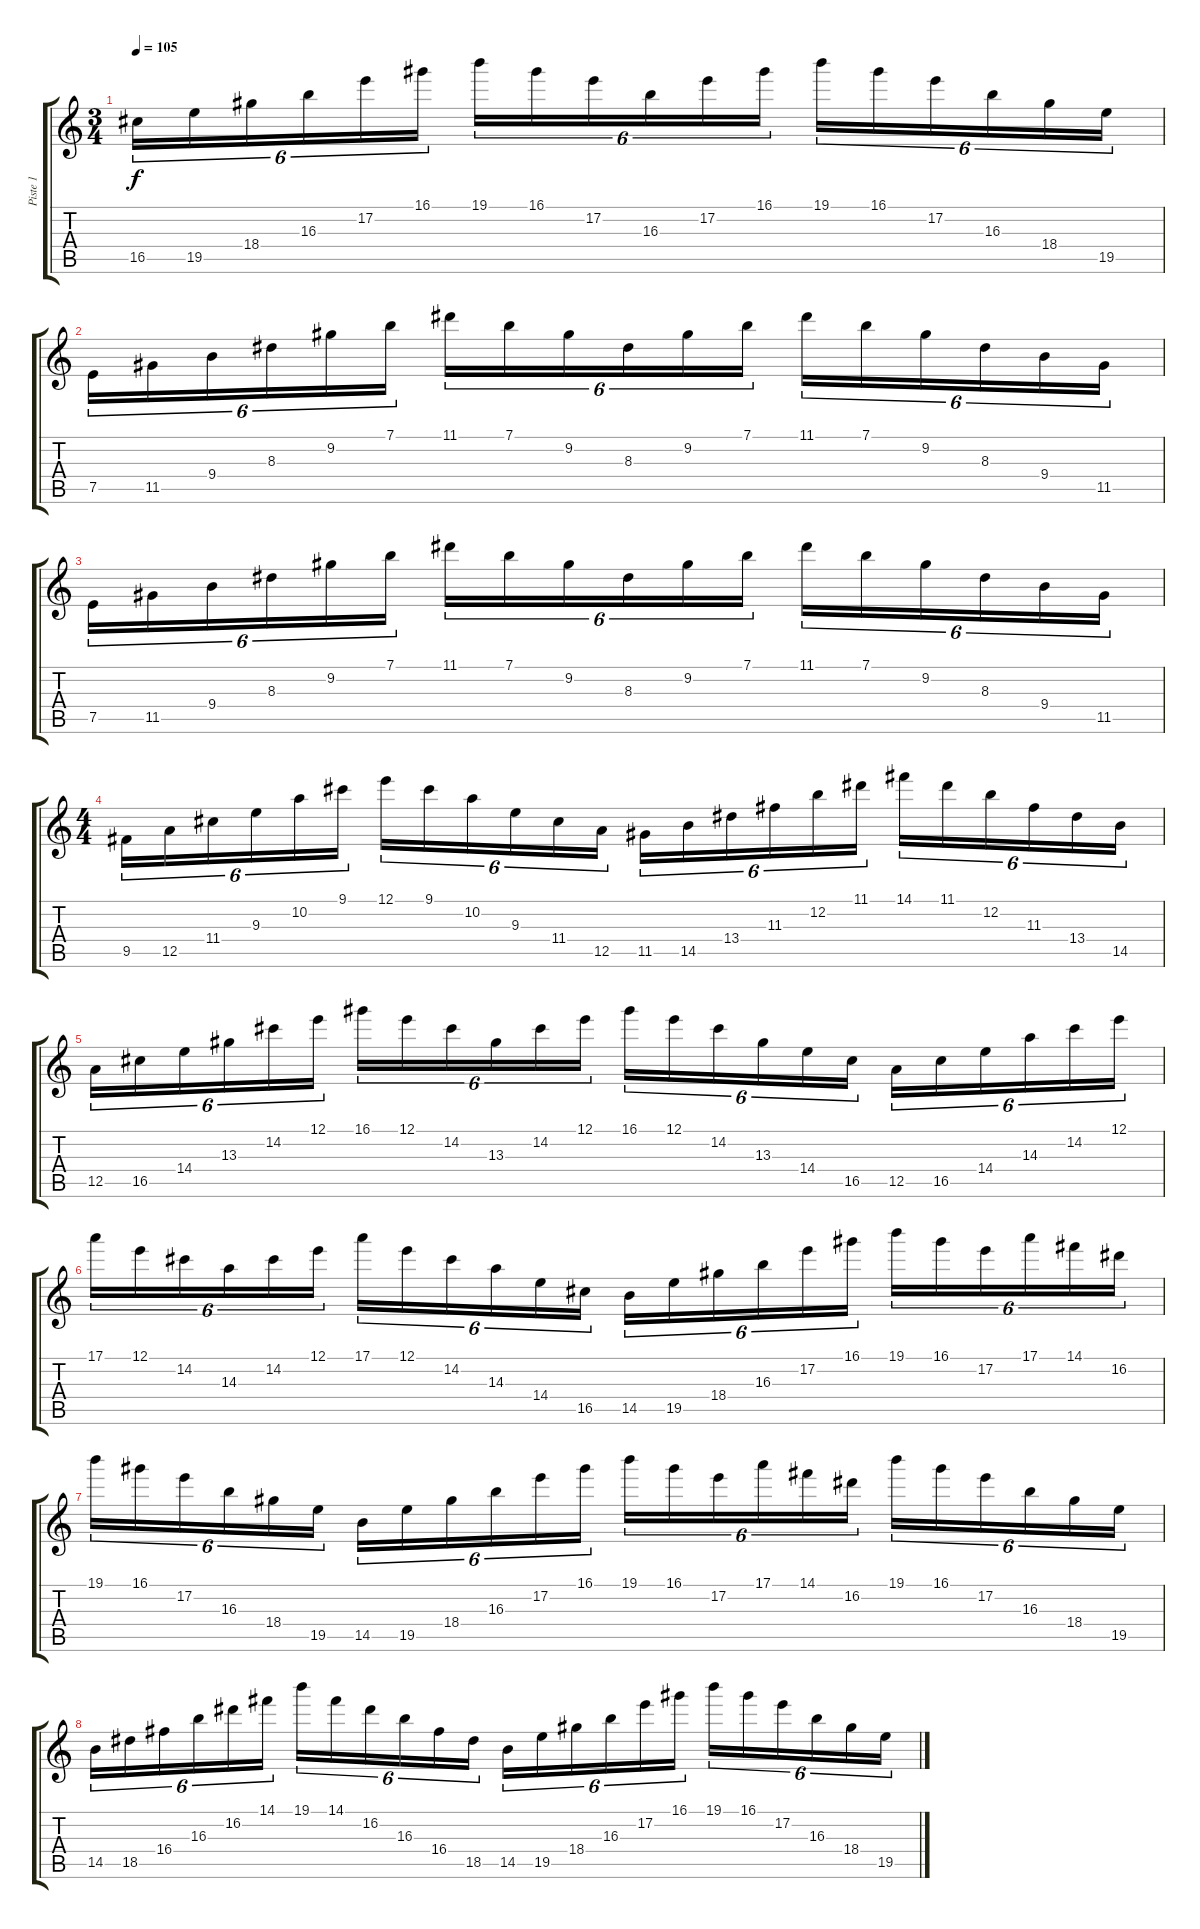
\track ("Piste 1" "Piste 1") {instrument distortionguitar}
\staff {score tabs}
\tuning (E4 B3 G3 D3 A2 E2) {hide}
\ts (3 4)
\tempo 105
\clef g2
\ks c
16.5.16{tu (6 4) dy f} 19.5.16{tu (6 4)} 18.4.16{tu (6 4)} 16.3.16{tu (6 4)} 17.2.16{tu (6 4)} 16.1.16{tu (6 4)} 19.1.16{tu (6 4)} 16.1.16{tu (6 4)} 17.2.16{tu (6 4)} 16.3.16{tu (6 4)} 17.2.16{tu (6 4)} 16.1.16{tu (6 4)} 19.1.16{tu (6 4)} 16.1.16{tu (6 4)} 17.2.16{tu (6 4)} 16.3.16{tu (6 4)} 18.4.16{tu (6 4)} 19.5.16{tu (6 4)} |
7.5.16{tu (6 4)} 11.5.16{tu (6 4)} 9.4.16{tu (6 4)} 8.3.16{tu (6 4)} 9.2.16{tu (6 4)} 7.1.16{tu (6 4)} 11.1.16{tu (6 4)} 7.1.16{tu (6 4)} 9.2.16{tu (6 4)} 8.3.16{tu (6 4)} 9.2.16{tu (6 4)} 7.1.16{tu (6 4)} 11.1.16{tu (6 4)} 7.1.16{tu (6 4)} 9.2.16{tu (6 4)} 8.3.16{tu (6 4)} 9.4.16{tu (6 4)} 11.5.16{tu (6 4)} |
7.5.16{tu (6 4)} 11.5.16{tu (6 4)} 9.4.16{tu (6 4)} 8.3.16{tu (6 4)} 9.2.16{tu (6 4)} 7.1.16{tu (6 4)} 11.1.16{tu (6 4)} 7.1.16{tu (6 4)} 9.2.16{tu (6 4)} 8.3.16{tu (6 4)} 9.2.16{tu (6 4)} 7.1.16{tu (6 4)} 11.1.16{tu (6 4)} 7.1.16{tu (6 4)} 9.2.16{tu (6 4)} 8.3.16{tu (6 4)} 9.4.16{tu (6 4)} 11.5.16{tu (6 4)} |
\ts (4 4)
9.5.16{tu (6 4)} 12.5.16{tu (6 4)} 11.4.16{tu (6 4)} 9.3.16{tu (6 4)} 10.2.16{tu (6 4)} 9.1.16{tu (6 4)} 12.1.16{tu (6 4)} 9.1.16{tu (6 4)} 10.2.16{tu (6 4)} 9.3.16{tu (6 4)} 11.4.16{tu (6 4)} 12.5.16{tu (6 4)} 11.5.16{tu (6 4)} 14.5.16{tu (6 4)} 13.4.16{tu (6 4)} 11.3.16{tu (6 4)} 12.2.16{tu (6 4)} 11.1.16{tu (6 4)} 14.1.16{tu (6 4)} 11.1.16{tu (6 4)} 12.2.16{tu (6 4)} 11.3.16{tu (6 4)} 13.4.16{tu (6 4)} 14.5.16{tu (6 4)} |
12.5.16{tu (6 4)} 16.5.16{tu (6 4)} 14.4.16{tu (6 4)} 13.3.16{tu (6 4)} 14.2.16{tu (6 4)} 12.1.16{tu (6 4)} 16.1.16{tu (6 4)} 12.1.16{tu (6 4)} 14.2.16{tu (6 4)} 13.3.16{tu (6 4)} 14.2.16{tu (6 4)} 12.1.16{tu (6 4)} 16.1.16{tu (6 4)} 12.1.16{tu (6 4)} 14.2.16{tu (6 4)} 13.3.16{tu (6 4)} 14.4.16{tu (6 4)} 16.5.16{tu (6 4)} 12.5.16{tu (6 4)} 16.5.16{tu (6 4)} 14.4.16{tu (6 4)} 14.3.16{tu (6 4)} 14.2.16{tu (6 4)} 12.1.16{tu (6 4)} |
17.1.16{tu (6 4)} 12.1.16{tu (6 4)} 14.2.16{tu (6 4)} 14.3.16{tu (6 4)} 14.2.16{tu (6 4)} 12.1.16{tu (6 4)} 17.1.16{tu (6 4)} 12.1.16{tu (6 4)} 14.2.16{tu (6 4)} 14.3.16{tu (6 4)} 14.4.16{tu (6 4)} 16.5.16{tu (6 4)} 14.5.16{tu (6 4)} 19.5.16{tu (6 4)} 18.4.16{tu (6 4)} 16.3.16{tu (6 4)} 17.2.16{tu (6 4)} 16.1.16{tu (6 4)} 19.1.16{tu (6 4)} 16.1.16{tu (6 4)} 17.2.16{tu (6 4)} 17.1.16{tu (6 4)} 14.1.16{tu (6 4)} 16.2.16{tu (6 4)} |
19.1.16{tu (6 4)} 16.1.16{tu (6 4)} 17.2.16{tu (6 4)} 16.3.16{tu (6 4)} 18.4.16{tu (6 4)} 19.5.16{tu (6 4)} 14.5.16{tu (6 4)} 19.5.16{tu (6 4)} 18.4.16{tu (6 4)} 16.3.16{tu (6 4)} 17.2.16{tu (6 4)} 16.1.16{tu (6 4)} 19.1.16{tu (6 4)} 16.1.16{tu (6 4)} 17.2.16{tu (6 4)} 17.1.16{tu (6 4)} 14.1.16{tu (6 4)} 16.2.16{tu (6 4)} 19.1.16{tu (6 4)} 16.1.16{tu (6 4)} 17.2.16{tu (6 4)} 16.3.16{tu (6 4)} 18.4.16{tu (6 4)} 19.5.16{tu (6 4)} |
14.5.16{tu (6 4)} 18.5.16{tu (6 4)} 16.4.16{tu (6 4)} 16.3.16{tu (6 4)} 16.2.16{tu (6 4)} 14.1.16{tu (6 4)} 19.1.16{tu (6 4)} 14.1.16{tu (6 4)} 16.2.16{tu (6 4)} 16.3.16{tu (6 4)} 16.4.16{tu (6 4)} 18.5.16{tu (6 4)} 14.5.16{tu (6 4)} 19.5.16{tu (6 4)} 18.4.16{tu (6 4)} 16.3.16{tu (6 4)} 17.2.16{tu (6 4)} 16.1.16{tu (6 4)} 19.1.16{tu (6 4)} 16.1.16{tu (6 4)} 17.2.16{tu (6 4)} 16.3.16{tu (6 4)} 18.4.16{tu (6 4)} 19.5.16{tu (6 4)}
